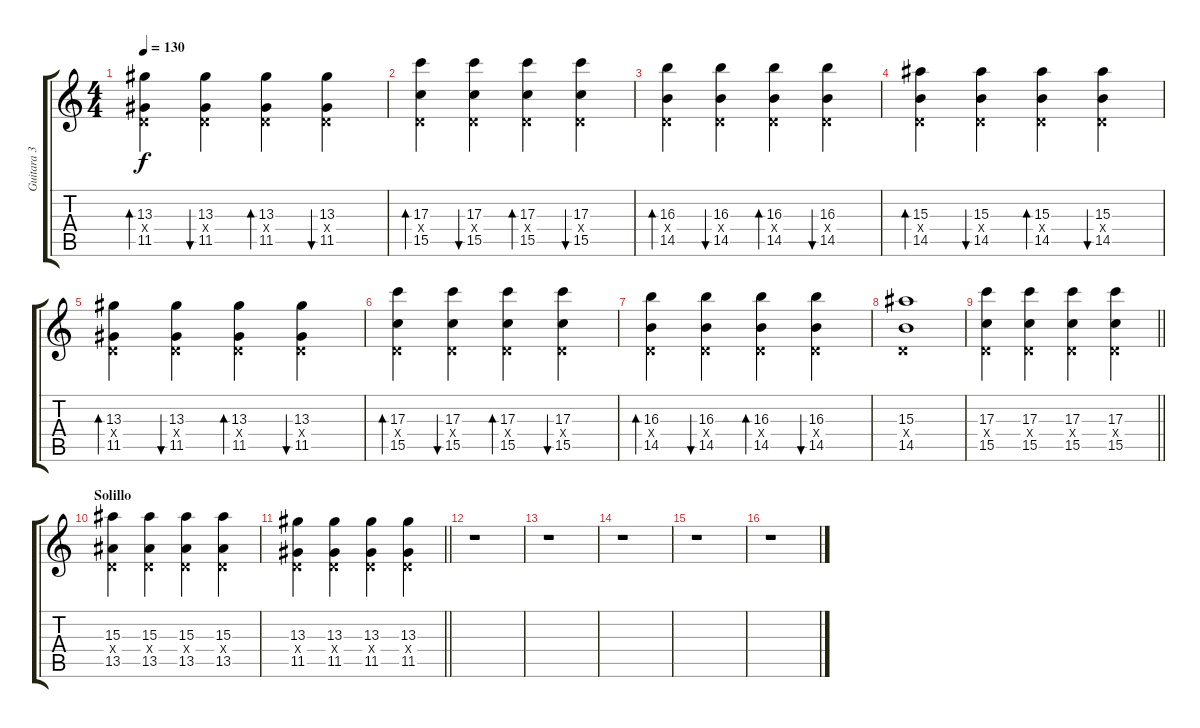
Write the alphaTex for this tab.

\track ("Guitara 3" "Guitara 3") {instrument distortionguitar}
\staff {score tabs}
\tuning (E4 B3 G3 D3 A2 E2) {hide}
\ts (4 4)
\tempo 130
\clef g2
\ks c
(13.3 0.4{x} 11.5).4{bd 60 dy f} (13.3 0.4{x} 11.5).4{bu 60} (13.3 0.4{x} 11.5).4{bd 60} (13.3 0.4{x} 11.5).4{bu 60} |
(17.3 0.4{x} 15.5).4{bd 60} (17.3 0.4{x} 15.5).4{bu 60} (17.3 0.4{x} 15.5).4{bd 60} (17.3 0.4{x} 15.5).4{bu 60} |
(16.3 0.4{x} 14.5).4{bd 60} (16.3 0.4{x} 14.5).4{bu 60} (16.3 0.4{x} 14.5).4{bd 60} (16.3 0.4{x} 14.5).4{bu 60} |
(15.3 0.4{x} 14.5).4{bd 60} (15.3 0.4{x} 14.5).4{bu 60} (15.3 0.4{x} 14.5).4{bd 60} (15.3 0.4{x} 14.5).4{bu 60} |
(13.3 0.4{x} 11.5).4{bd 60} (13.3 0.4{x} 11.5).4{bu 60} (13.3 0.4{x} 11.5).4{bd 60} (13.3 0.4{x} 11.5).4{bu 60} |
(17.3 0.4{x} 15.5).4{bd 60} (17.3 0.4{x} 15.5).4{bu 60} (17.3 0.4{x} 15.5).4{bd 60} (17.3 0.4{x} 15.5).4{bu 60} |
(16.3 0.4{x} 14.5).4{bd 60} (16.3 0.4{x} 14.5).4{bu 60} (16.3 0.4{x} 14.5).4{bd 60} (16.3 0.4{x} 14.5).4{bu 60} |
(15.3 0.4{x} 14.5).1 |
\barLineRight lightlight
(17.3 0.4{x} 15.5).4 (17.3 0.4{x} 15.5).4 (17.3 0.4{x} 15.5).4 (17.3 0.4{x} 15.5).4 |
\section ("" "Solillo")
(15.3 0.4{x} 13.5).4 (15.3 0.4{x} 13.5).4 (15.3 0.4{x} 13.5).4 (15.3 0.4{x} 13.5).4 |
\barLineRight lightlight
(13.3 0.4{x} 11.5).4 (13.3 0.4{x} 11.5).4 (13.3 0.4{x} 11.5).4 (13.3 0.4{x} 11.5).4 |
\section ("" "")
r.1 |
r.1 |
r.1 |
r.1 |
r.1
